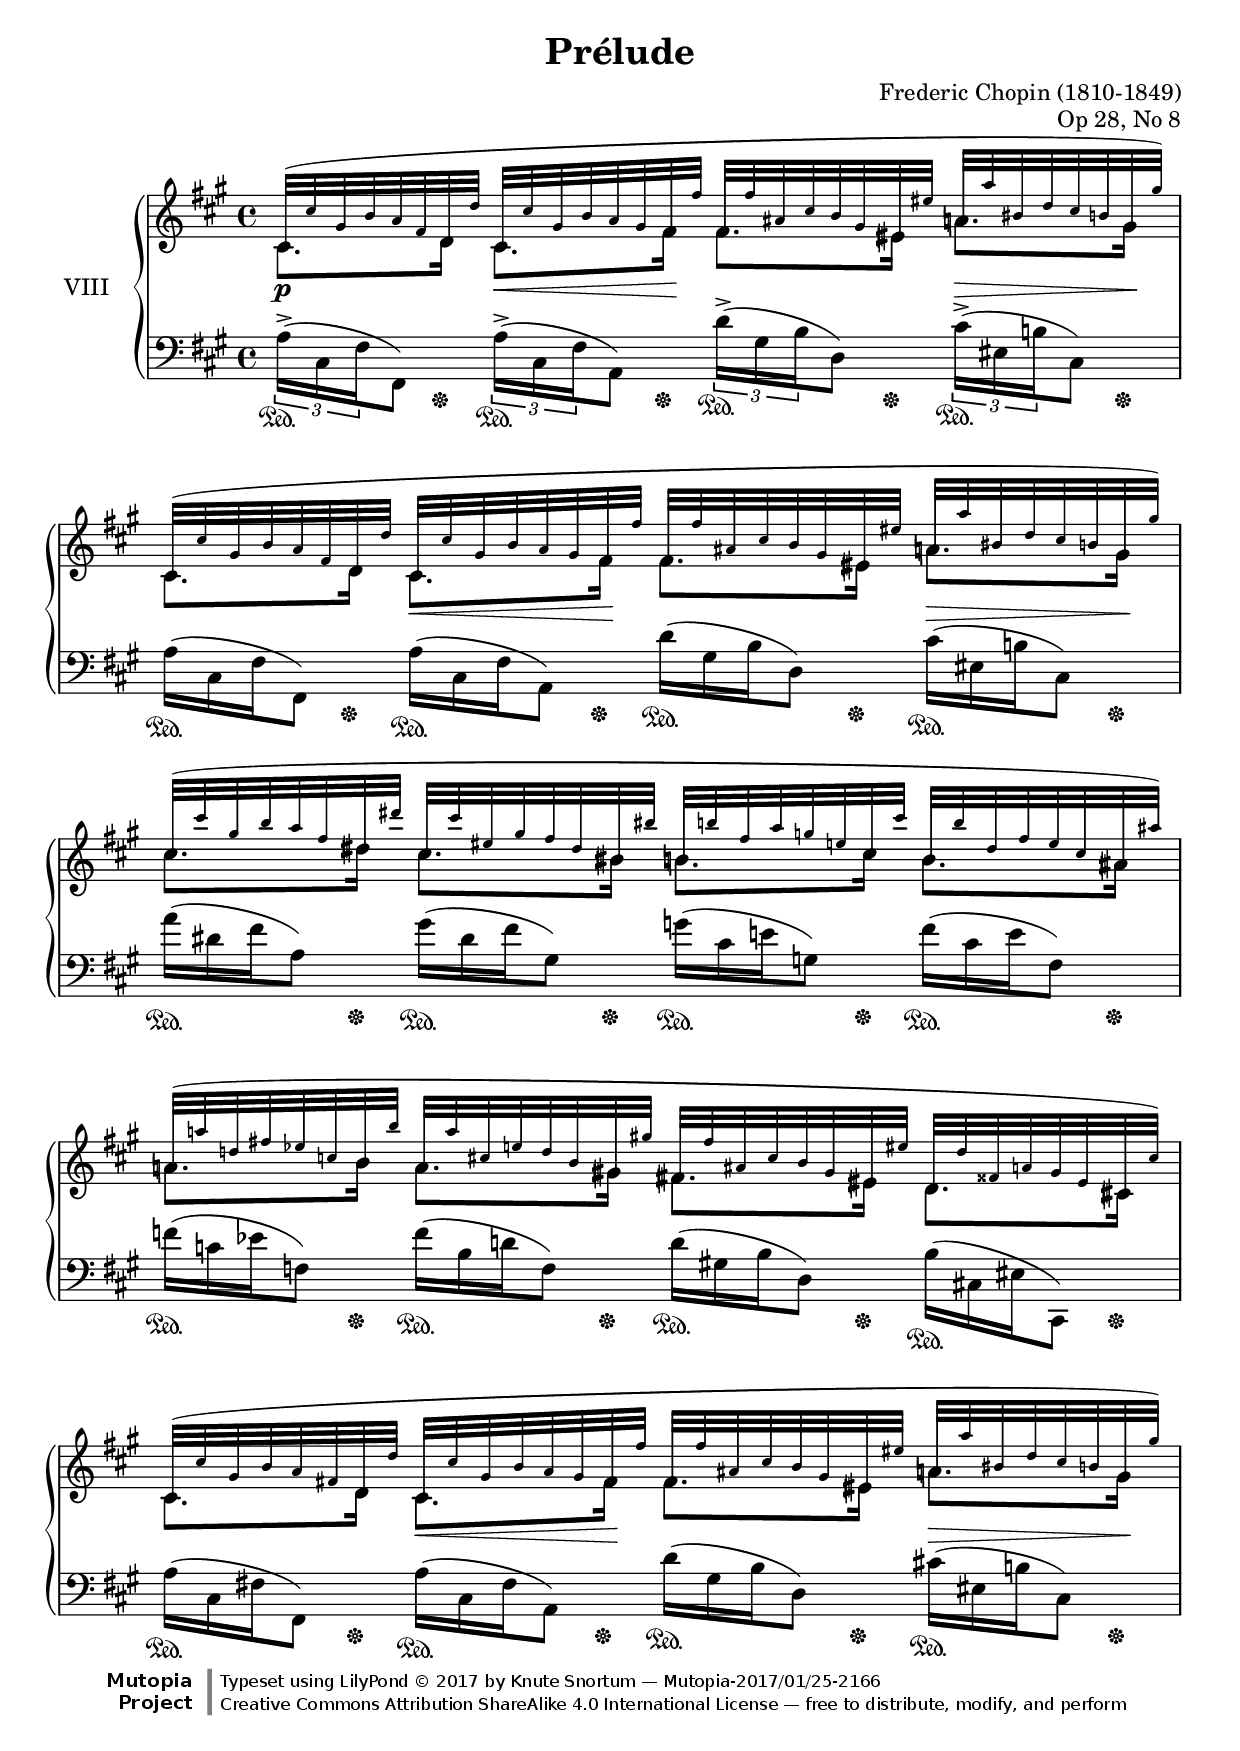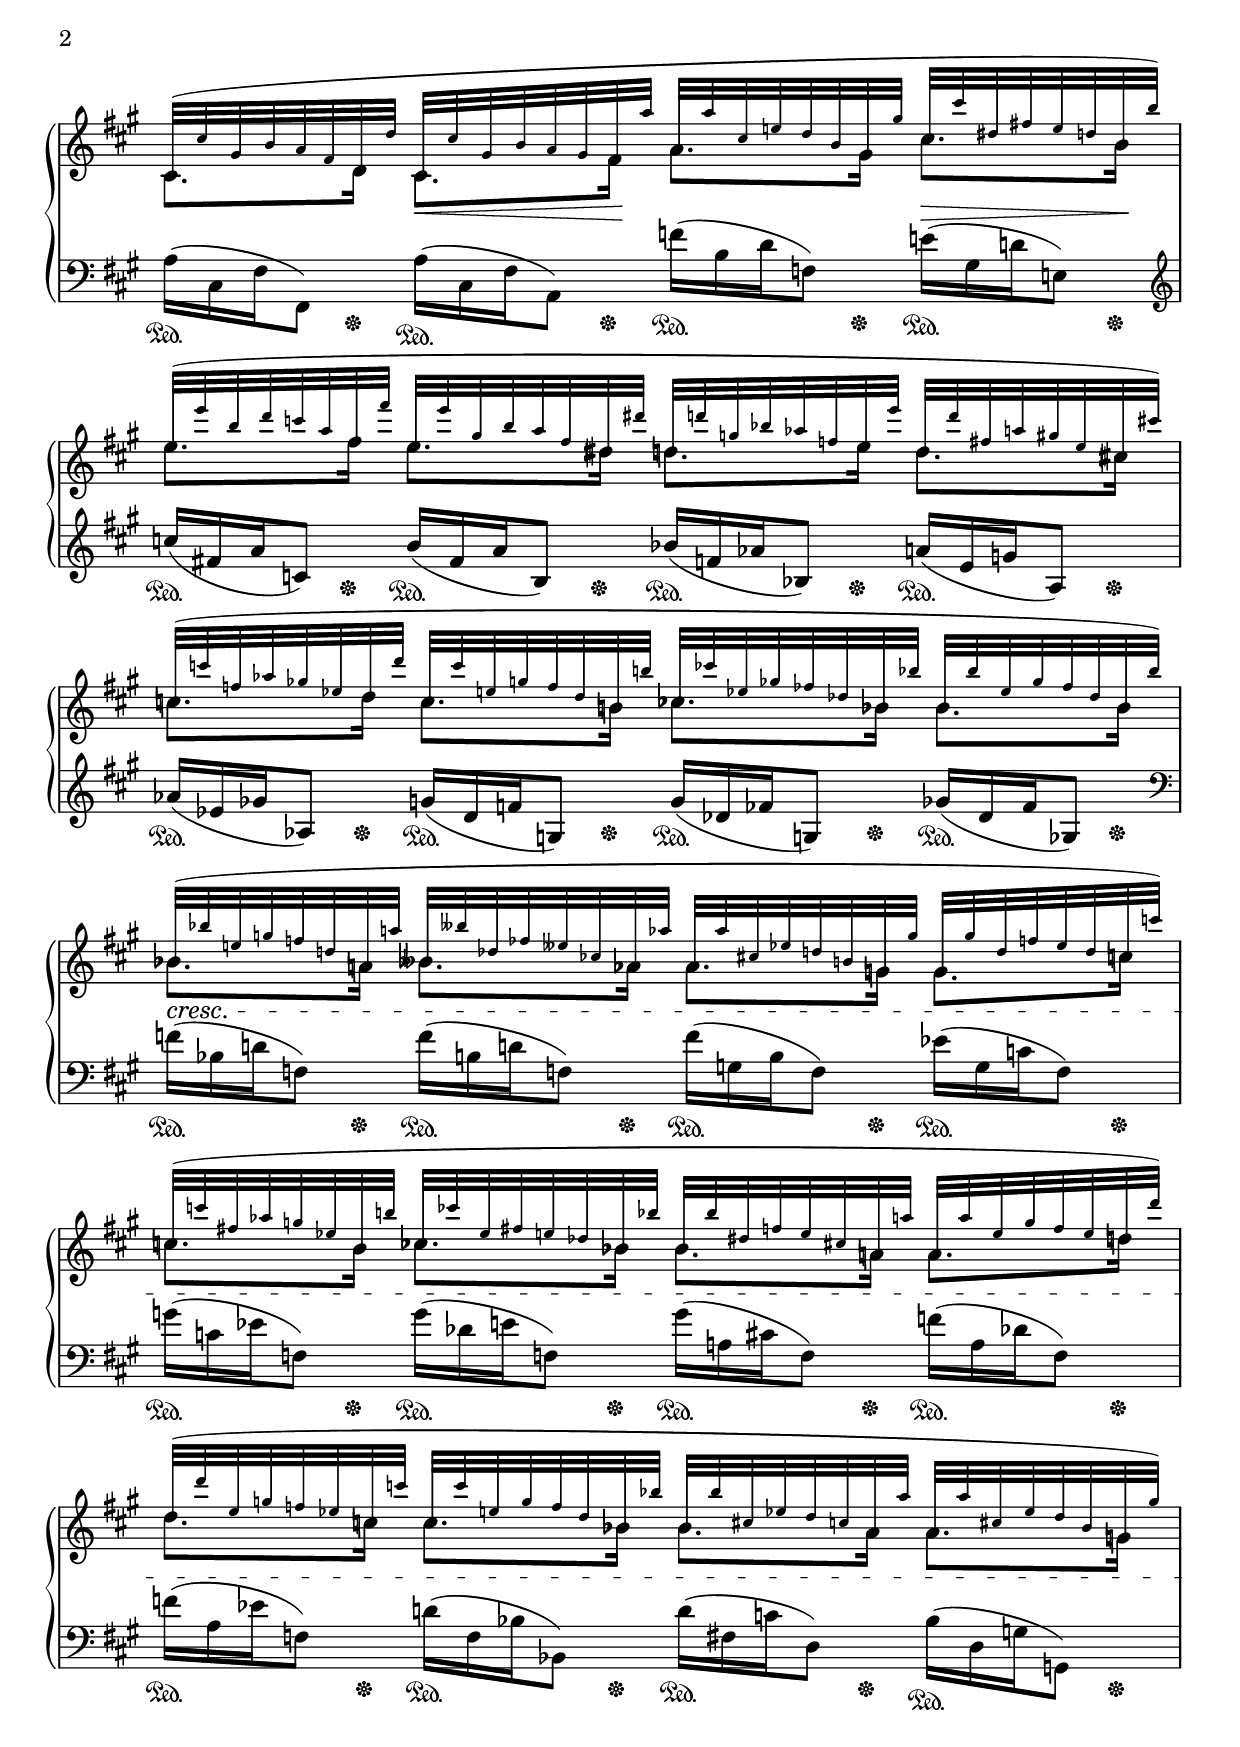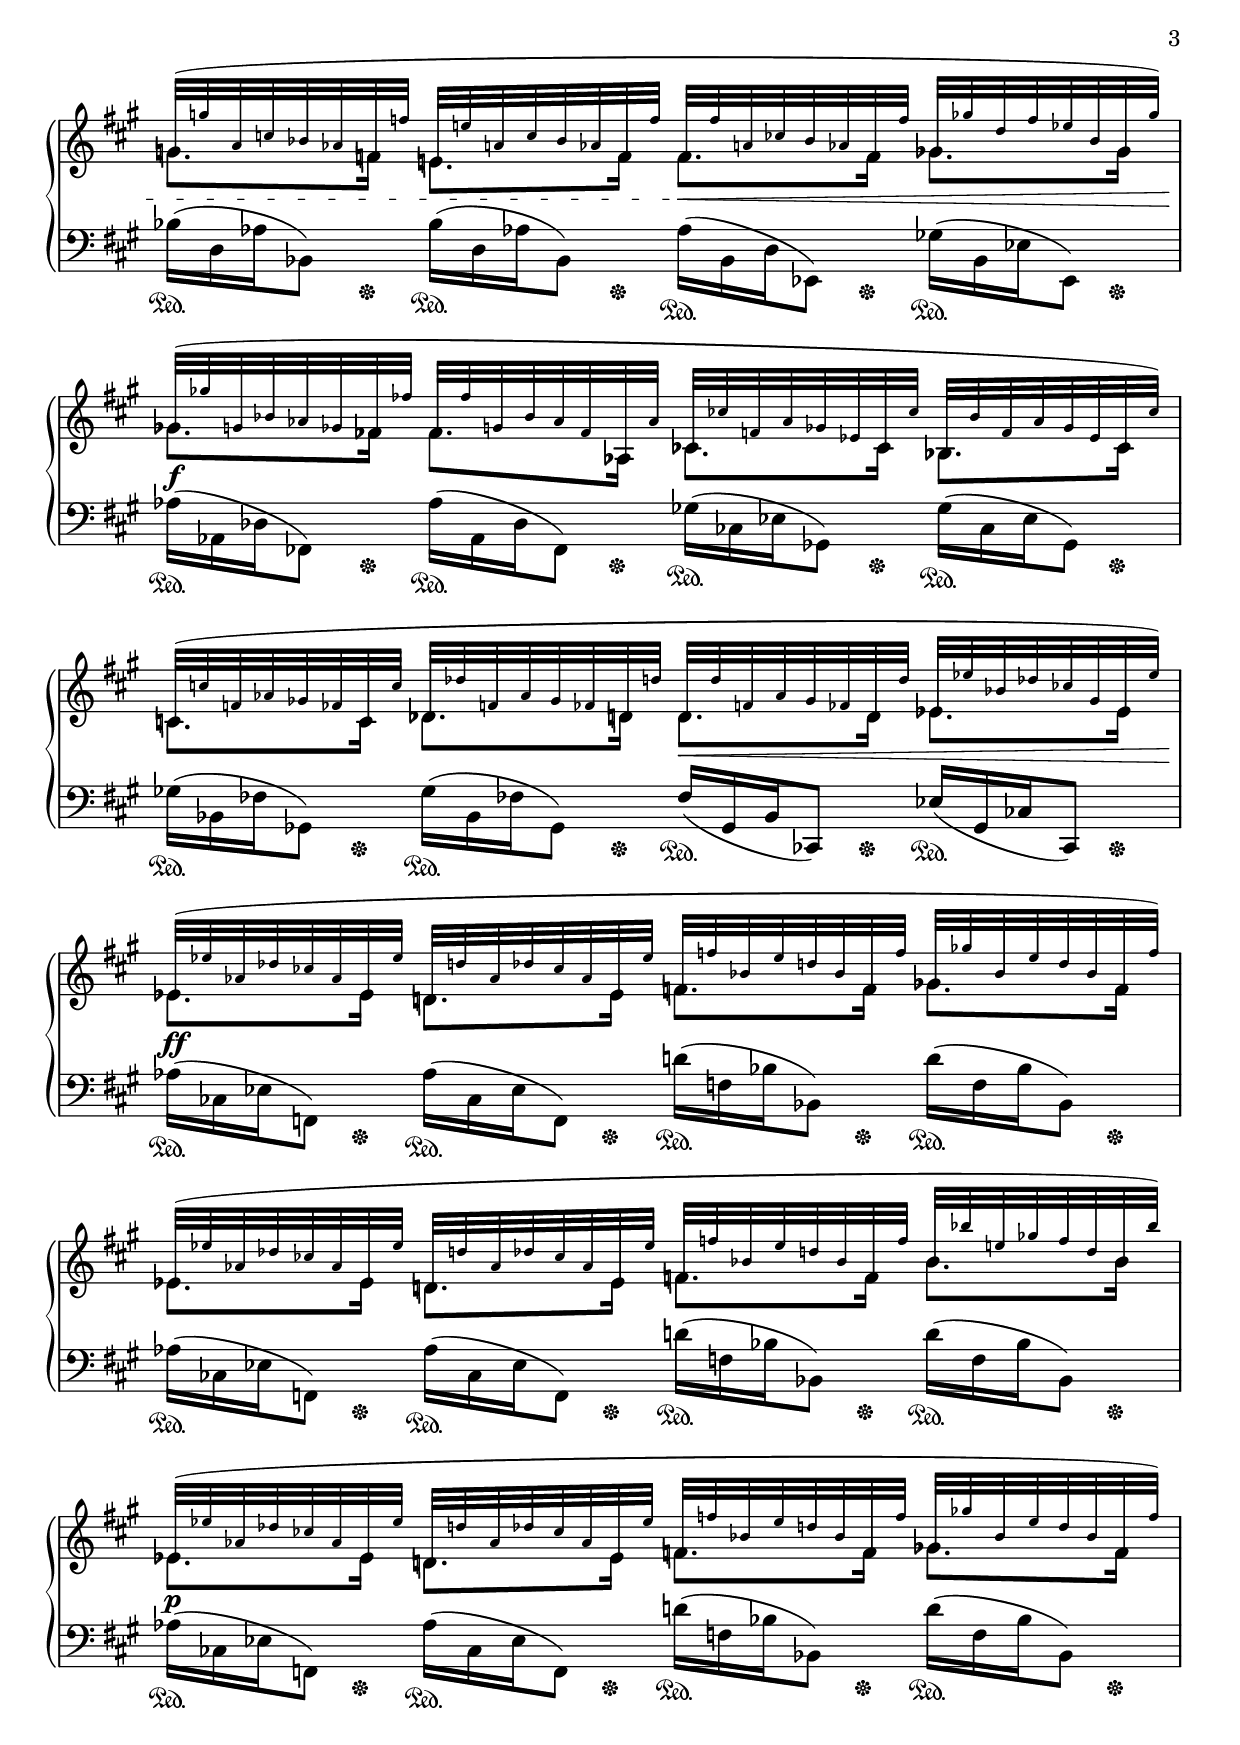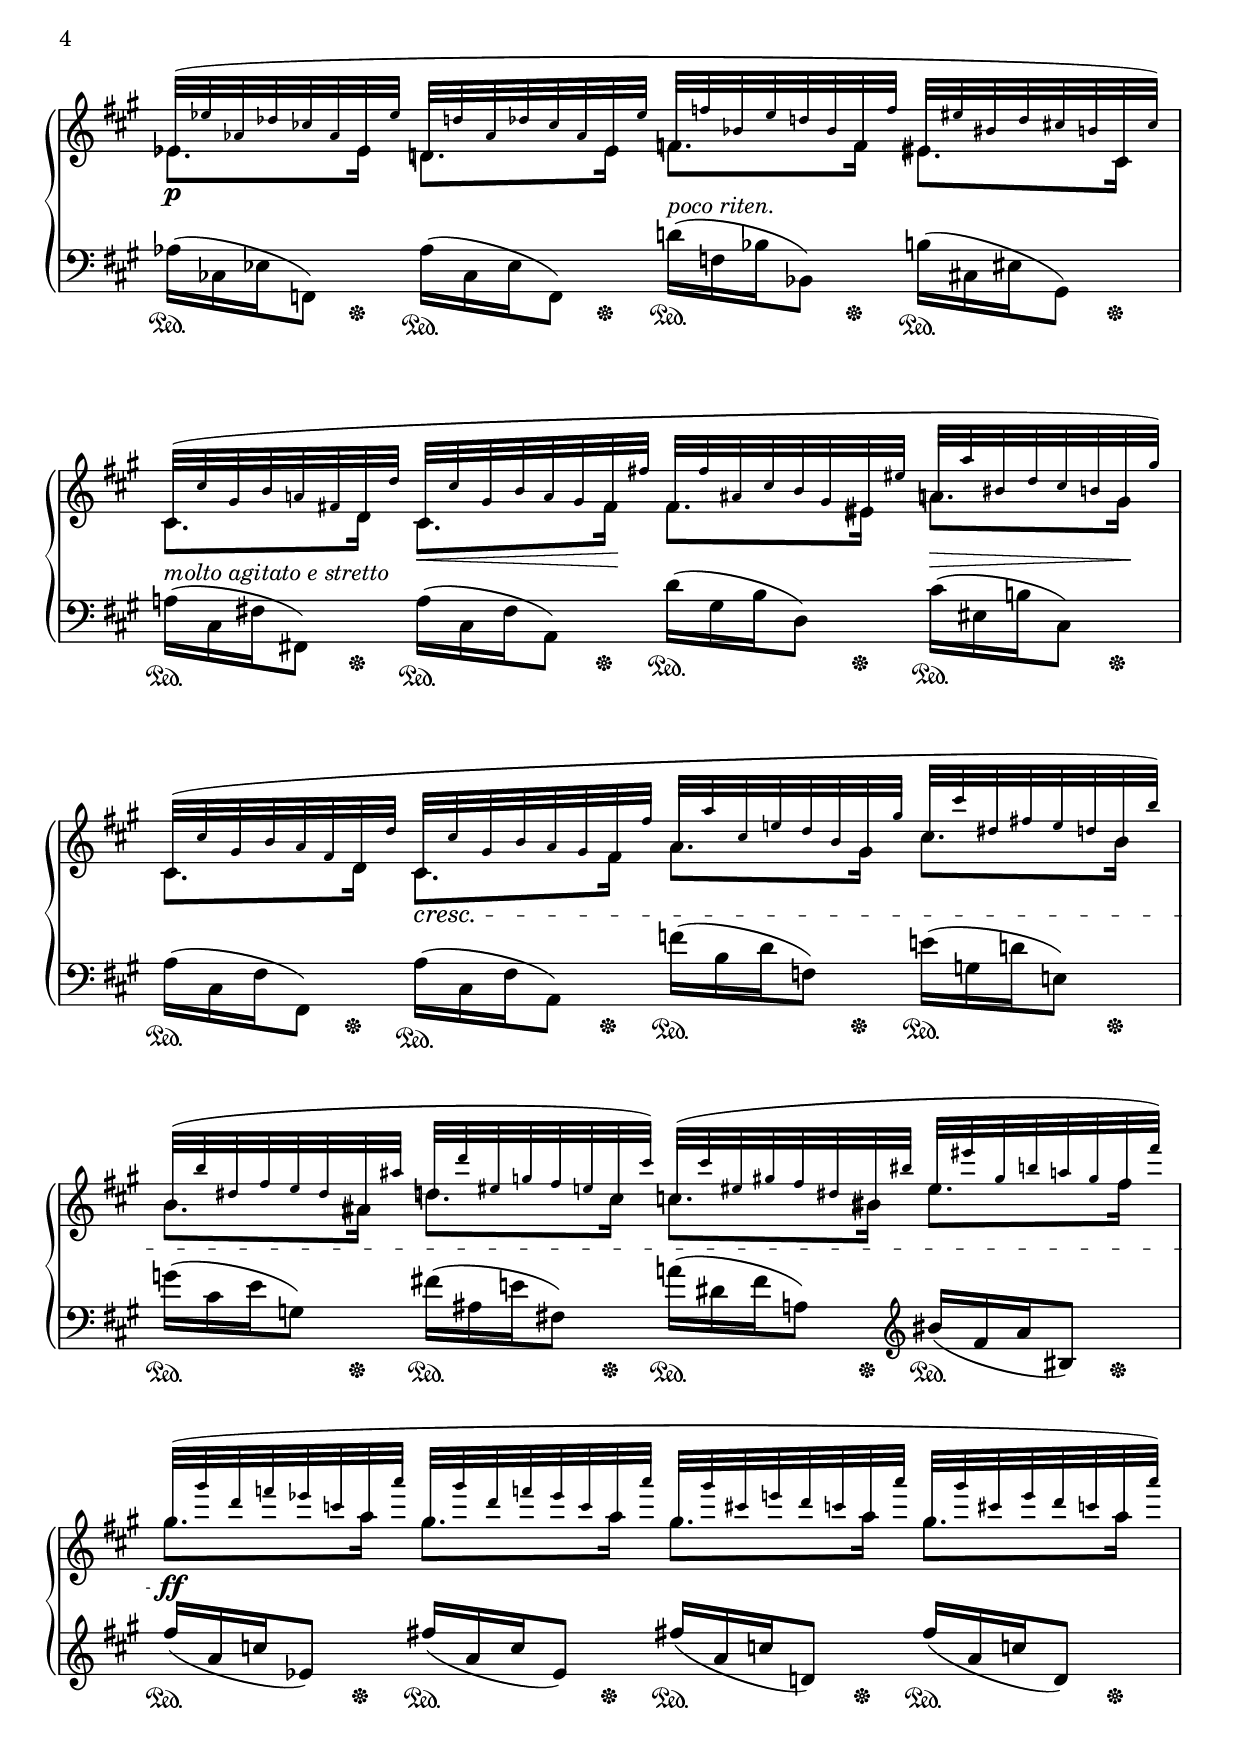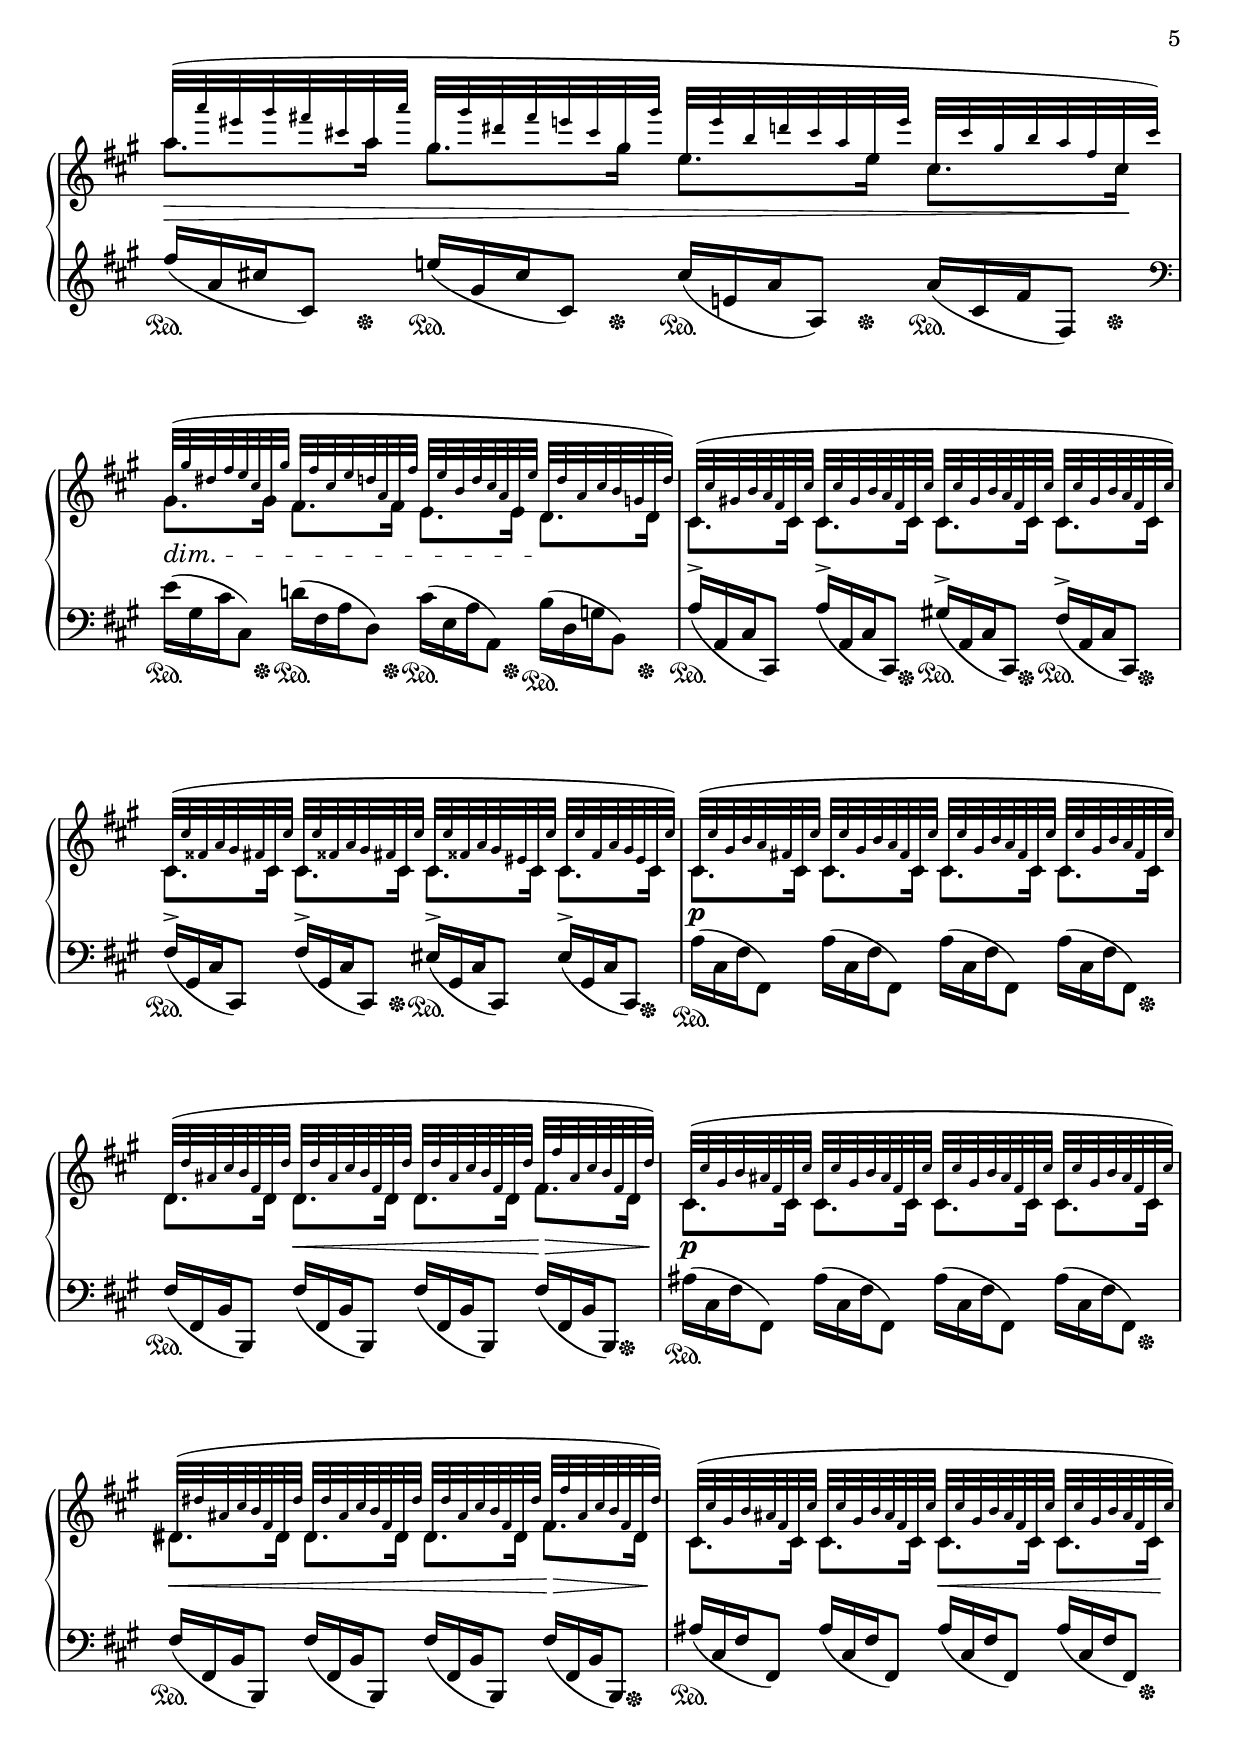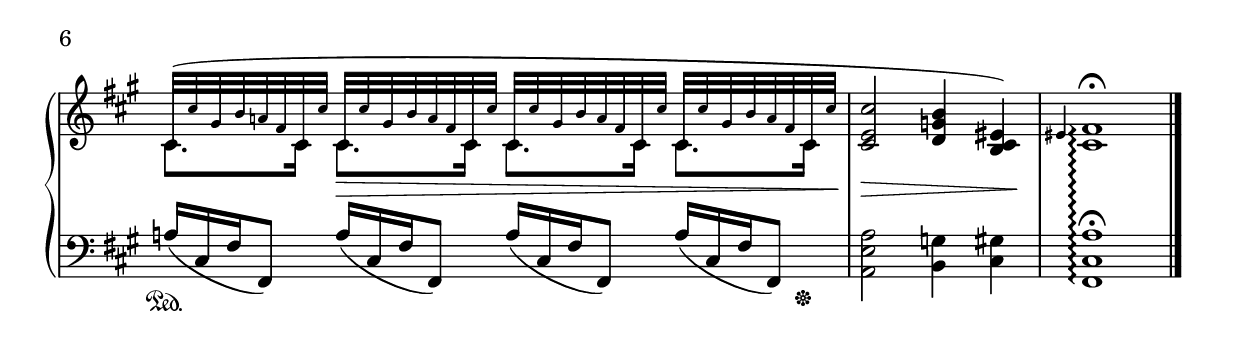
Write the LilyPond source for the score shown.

%...+....1....+....2....+....3....+....4....+....5....+....6....+....7....+....

\version "2.18.2"
\language "english"

\header {
  title = "Prélude"
  composer = "Frederic Chopin (1810-1849)"
  opus = "Op 28, No 8"
  date = "1837"
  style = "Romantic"
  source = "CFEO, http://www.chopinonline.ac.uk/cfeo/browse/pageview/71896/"
  
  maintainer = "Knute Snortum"
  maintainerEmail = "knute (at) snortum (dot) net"
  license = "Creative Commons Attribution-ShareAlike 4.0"
  
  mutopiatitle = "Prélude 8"
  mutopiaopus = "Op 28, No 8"
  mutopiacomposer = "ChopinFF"
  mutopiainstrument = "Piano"

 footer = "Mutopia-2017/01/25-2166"
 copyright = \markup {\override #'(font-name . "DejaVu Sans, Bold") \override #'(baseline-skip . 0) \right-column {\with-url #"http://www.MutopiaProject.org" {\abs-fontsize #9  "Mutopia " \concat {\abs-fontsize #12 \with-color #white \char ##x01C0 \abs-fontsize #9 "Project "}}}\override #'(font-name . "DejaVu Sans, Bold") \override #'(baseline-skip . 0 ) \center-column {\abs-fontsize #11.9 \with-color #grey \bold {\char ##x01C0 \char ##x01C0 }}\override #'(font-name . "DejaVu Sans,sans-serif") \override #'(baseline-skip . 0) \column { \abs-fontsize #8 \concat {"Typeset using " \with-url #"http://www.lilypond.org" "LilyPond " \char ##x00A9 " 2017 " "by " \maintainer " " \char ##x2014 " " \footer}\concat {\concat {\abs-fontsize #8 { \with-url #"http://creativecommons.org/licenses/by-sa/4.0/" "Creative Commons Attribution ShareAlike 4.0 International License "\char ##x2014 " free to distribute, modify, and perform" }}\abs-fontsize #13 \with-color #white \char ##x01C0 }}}
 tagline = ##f
}

su = \sustainOn 
sd = \sustainOff 

global = {
  \key fs \minor
  \time 4/4
  \accidentalStyle piano
}

rightHandUpper = \relative {
  \global
  \clef treble
  \teeny

  | cs'32 ( cs' gs b a fs d d'  
    cs, cs' gs b a gs fs fs'
    fs, fs' as, cs b gs es es'  
    a, a' bs, d cs b gs gs' )
  | cs,,32 ( cs' gs b a fs d d' 
    cs, cs' gs b a gs fs fs'
    fs, fs' as, cs b gs es es'  
    a, a' bs, d cs b gs gs' )
  | cs,32 ( cs' gs b a fs ds ds'
    cs, cs' es, gs fs ds bs bs'
    b, b' fs a g e cs cs'
    b, b' ds, fs e cs as as' )
  | a,32 ( a' d, fs ef c b b'
    a, a' cs, e d b gs gs'
    fs, fs' as, cs b gs es es'
    d, d' fss, a gs es cs cs' )
    
  \barNumberCheck 5
  | cs,32 ( cs' gs b a fs d d'  
    cs, cs' gs b a gs fs fs'
    fs, fs' as, cs b gs es es'  
    a, a' bs, d cs b gs gs' )
  | cs,,32 ( cs' gs b a fs d d'
    cs, cs' gs b a gs fs a'
    a, a' cs, e d b gs gs'
    cs, cs' ds, fs e d b b' )
  | e,32 ( e' b d c a fs fs'
    e, e' gs, b a fs ds ds'
    d, d' g, bf af f e e'
    d, d' fs, a gs e cs cs' )
  | c,32 ( c' f, af gf ef d d'
    c, c' e, g f d b b'
    cf, cf' ef, gf ff df bf bf'
    bf, bf' ef, gf ff df bf bf' )
    
  \barNumberCheck 9
  | bf,32 ( bf' e, g f d a a'
    bff, bff' df, ff eff cf af af'
    af, af' cs, ef d b g g'
    g, g' d f ef d c c' )
  | c,32 ( c' fs, af g ef b b'
    cf, cf' ef, fs e df bf bf'
    bf, bf' ds, f e cs a a'
    a, a' e g f e d d' )
  | d,32 ( d' e, g f ef c c'
    c, c' e, g f d bf bf'
    bf, bf' cs, ef d c a a'
    a, a' cs, ef d bf g g' )
  | g,32 ( g' a, c bf af f f'
    e, e' a, c bf af f f'
    f, f' a, cf bf af f f'
    gf, gf' d f ef bf gf gf' )
    
  \barNumberCheck 13
  | gf,32 ( gf' g, bf af gf ff ff'
    ff, ff' g, bf af ff af, af'
    cf, cf' f, af gf ef cf cf'
    bf, bf' f af gf ef cf cf' )
  | c,32 ( c' f, af gf ff c c'
    df, df' f, af gf ff d d'
    d, d' f, af gf ff d d'
    ef, ef' bf df cf gf ef ef' )
  | ef,32 ( ef' af, df cf af ef ef'
    d, d' af df cf af ef ef'
    f, f' bf, ef d bf f f'
    gf, gf' bf, ef d bf f f' )
  | ef,32 ( ef' af, df cf af ef ef'
    d, d' af df cf af ef ef'
    f, f' bf, ef d bf f f'
    bf, bf'e, gf f d bf bf' )
    
  \barNumberCheck 17
  | ef,,32 ( ef' af, df cf af ef ef'
    d, d' af df cf af ef ef'
    f, f' bf, ef d bf f f'
    gf, gf' bf, ef d bf f f' )
  | ef,32 ( ef' af, df cf af ef ef'
    d, d' af df cf af ef ef'
    f, f' bf, ef d bf f f'
    es, es' bs d cs b cs, cs' )
  | cs,32 ( cs' gs b a fs d d' 
    cs, cs' gs b a gs fs fs'
    fs, fs' as, cs b gs es es'  
    a, a' bs, d cs b gs gs' )
  | cs,,32 ( cs' gs b a fs d d' 
    cs, cs' gs b a gs fs fs'
    a, a' cs, e d b gs gs'
    cs, cs' ds, fs e d b b' )
    
  \barNumberCheck 21
  | b,32 ( b' ds, fs e ds as as'
    d, d' es, g fs e cs cs' )
    cs, ( cs' es, gs fs ds bs bs'
    es, es' gs, b a gs fs fs' )
  | gs,32 ( gs' d f ef c a a' 
    gs, gs' d f ef c a a'
    gs, gs' cs, e d c a a' 
    gs, gs' cs, e d c a a' )
  | a,32 ( a' es gs fs cs a a' 
    gs, gs' ds fs e cs gs gs' 
    e, e' b d cs a e e' 
    cs, cs' gs b a fs cs cs' )
  | gs,32 ( gs' ds fs e cs gs gs' 
    fs, fs' cs e d a fs fs' 
    e, e' b d cs a e e' 
    d, d' a cs b g d d' )
    
  \barNumberCheck 25
  | cs,32 ( cs' gs b a fs cs cs' 
    cs, cs' gs b a fs cs cs' 
    cs, cs' gs b a fs cs cs' 
    cs, cs' gs b a fs cs cs' )
  | cs,32 ( cs' fss, a gs fs cs cs'
    cs, cs' fss, a gs fs cs cs'
    cs, cs' fss, a gs es cs cs'
    cs, cs' fss, a gs es cs cs' )
  | cs,32 ( cs' gs b a fs cs cs' 
    cs, cs' gs b a fs cs cs' 
    cs, cs' gs b a fs cs cs' 
    cs, cs' gs b a fs cs cs' )
  | d,32 ( d' as cs b fs d d'
    d, d' as cs b fs d d'
    d, d' as cs b fs d d'
    fs, fs' as, cs b fs d d' )
    
  \barNumberCheck 29
  | cs,32 ( cs' gs b as fs cs cs' 
    cs, cs' gs b as fs cs cs' 
    cs, cs' gs b as fs cs cs' 
    cs, cs' gs b as fs cs cs' )
  | ds,32 ( ds' as cs b fs ds ds'
    ds, ds' as cs b fs ds ds'
    ds, ds' as cs b fs ds ds'
    fs, fs' as, cs b fs ds ds' )
  | cs,32 ( cs' gs b as fs cs cs' 
    cs, cs' gs b as fs cs cs' 
    cs, cs' gs b as fs cs cs' 
    cs, cs' gs b as fs cs cs' )
  | cs,32 ( cs' gs b a fs cs cs' 
    cs, cs' gs b a fs cs cs' 
    cs, cs' gs b a fs cs cs' 
    cs, cs' gs b a fs cs cs' 
    
  \barNumberCheck 33
  \normalsize
  | <cs, e cs'>2 <d g b>4 <b cs es> )
  | \grace { es4 } <cs fs>1 \arpeggio \fermata
  
  \bar "|."
}

rightHandLower = \relative {
  | cs'8. d16 cs8. fs16 fs8. es16 a8. gs16
  | cs,8. d16 cs8. fs16 fs8. es16 a8. gs16
  | cs8. ds16 cs8. bs16 b8. cs16 b8. as16
  | a8. b16 a8. gs16 fs8. es16 d8. cs16
  
  \barNumberCheck 5
  | cs8. d16 cs8. fs16 fs8. es16 a8. gs16
  | cs,8. d16 cs8. fs16 a8. gs16 cs8. b16
  | e8. fs16 e8. ds16 d8. e16 d8. cs16
  | c8. d16 c8. b16 cf8. bf16 bf8. bf16
  
  \barNumberCheck 9
  | bf8. a16 bff8. af16 af8. g16 g8. c16
  | c8. b16 cf8. bf16 bf8. a16 a8. d16
  | d8. c16 c8. bf16 bf8. a16 a8. g16
  | g8. f16 e8. f16 f8. f16 gf8. gf16
  
  \barNumberCheck 13
  | gf8. ff16 ff8. af,16 cf8. cf16 bf8. cf16
  | c8. c16 df8. d16 d8. d16 ef8. ef16
  | ef8. ef16 d8. ef16 f8. f16 gf8. f16
  | ef8. ef16 d8. ef16 f8. f16 bf8. bf16
  
  \barNumberCheck 17
  | ef,8. ef16 d8. ef16 f8. f16 gf8. f16
  | ef8. ef16 d8. ef16 f8. f16 es8. cs16
  | cs8. d16 cs8. fs16 fs8. es16 a8. gs16
  | cs,8. d16 cs8. fs16 a8. gs16 cs8. b16
  
  \barNumberCheck 21
  | b8. as16 d8. cs16 c8. bs16 es8. fs16
  | gs8. a16 gs8. a16 gs8. a16 gs8. a16
  | a8. a16 gs8. gs16 e8. e16 cs8. cs16
  | gs8. gs16 fs8. fs16 e8. e16 d8. d16
  
  \barNumberCheck 25
  | cs8. cs16 cs8. cs16 cs8. cs16 cs8. cs16
  | cs8. cs16 cs8. cs16 cs8. cs16 cs8. cs16
  | cs8. cs16 cs8. cs16 cs8. cs16 cs8. cs16
  | d8. d16 d8. d16 d8. d16 fs8. d16
  
  \barNumberCheck 29
  | cs8. cs16 cs8. cs16 cs8. cs16 cs8. cs16
  | ds8. ds16 ds8. ds16 ds8. ds16 fs8. ds16
  | cs8. cs16 cs8. cs16 cs8. cs16 cs8. cs16
  | cs8. cs16 cs8. cs16 cs8. cs16 cs8. cs16
}

rightHand = << { 
  \mergeDifferentlyDottedOn
  \rightHandUpper 
} \\ { 
  \rightHandLower 
} >>

leftHandNotes = \relative {
  \global
  \clef bass
  
  \stemDown \tupletDown
  | \tuplet 3/2 { a16-> ( cs, fs } fs,8 )
    \tuplet 3/2 { a'16-> ( cs, fs } a,8 )
    \tuplet 3/2 { d'16-> ( gs, b } d,8 )
    \tuplet 3/2 { cs'16-> ( es, b' } cs,8 )
  \omit TupletNumber \omit TupletBracket
  | \tuplet 3/2 { a'16 ( cs, fs } fs,8 )
    \tuplet 3/2 { a'16 ( cs, fs } a,8 )
    \tuplet 3/2 { d'16 ( gs, b } d,8 )
    \tuplet 3/2 { cs'16 ( es, b' } cs,8 )
  | \tuplet 3/2 { a''16 ( ds, fs } a,8 )
    \tuplet 3/2 { gs'16 ( ds fs } gs,8 )
    \tuplet 3/2 { g'16 ( cs, e } g,8 )
    \tuplet 3/2 { fs'16 ( cs e } fs,8 )
  | \tuplet 3/2 { f'16 ( c ef } f,8 )
    \tuplet 3/2 { f'16 ( b, d } f,8 )
    \tuplet 3/2 { d'16 ( gs, b } d,8 )
    \tuplet 3/2 { b'16 ( cs, es } cs,8 )
    
  \barNumberCheck 5
  | \tuplet 3/2 { a''16 ( cs, fs } fs,8 )
    \tuplet 3/2 { a'16 ( cs, fs } a,8 )
    \tuplet 3/2 { d'16 ( gs, b } d,8 )
    \tuplet 3/2 { cs'16 ( es, b' } cs,8 )
  | \tuplet 3/2 { a'16 ( cs, fs } fs,8 )
    \tuplet 3/2 { a'16 ( cs, fs } a,8 )
    \tuplet 3/2 { f''16 ( b, d } f,8 )
    \tuplet 3/2 { e'16 ( gs, d' } e,8 )
  \clef treble \stemUp \slurDown
  | \tuplet 3/2 { c''16 ( fs, a } c,8 )
    \tuplet 3/2 { b'16 ( fs a } b,8 )
    \tuplet 3/2 { bf'16 ( f af } bf,8 )
    \tuplet 3/2 { a'16 ( e g } a,8 )
  | \tuplet 3/2 { af'16 ( ef gf } af,8 )
    \tuplet 3/2 { g'16 ( d f } g,8 )
    \tuplet 3/2 { g'16 ( df ff } g,8 )
    \tuplet 3/2 { gf'16 ( df ff } gf,8 )
    
  \barNumberCheck 9
  \clef bass \stemDown \slurUp
  | \tuplet 3/2 { f'16 ( bf, d } f,8 )
    \tuplet 3/2 { f'16 ( b, d } f,8 )
    \tuplet 3/2 { f'16 ( g, b } f8 )
    \tuplet 3/2 { ef'16 ( g, c } f,8 )
  | \tuplet 3/2 { g'16 ( c, ef } f,8 )
    \tuplet 3/2 { g'16 ( df e } f,8 )
    \tuplet 3/2 { g'16 ( a, cs } f,8 )
    \tuplet 3/2 { f'16 ( a, df } f,8 )
  | \tuplet 3/2 { f'16 ( a, ef' } f,8 )
    \tuplet 3/2 { d'16 ( f, bf } bf,8 )
    \tuplet 3/2 { d'16 ( fs, c' } d,8 )
    \tuplet 3/2 { bf'16 ( d, g } g,8 )
  | \tuplet 3/2 { bf'16 ( d, af' } bf,8 )
    \tuplet 3/2 { bf'16 ( d, af' } bf,8 )
    \tuplet 3/2 { af'16 ( bf, d } ef,8 )
    \tuplet 3/2 { gf'16 ( bf, ef } ef,8 )
    
  \barNumberCheck 13
  | \tuplet 3/2 { af'16 ( af, df } ff,8 )
    \tuplet 3/2 { af'16 ( af, df } ff,8 )
    \tuplet 3/2 { gf'16 ( cf, ef } gf,8 )
    \tuplet 3/2 { gf'16 ( cf, ef } gf,8 )
  | \tuplet 3/2 { gf'16 ( bf, ff' } gf,8 )
    \tuplet 3/2 { gf'16 ( bf, ff' } gf,8 )
    \stemUp \slurDown
    \tuplet 3/2 { ff'16 ( gf, bf } cf,8 )
    \tuplet 3/2 { ef'16 ( gf, cf } cf,8 )
  \stemDown \slurUp
  | \tuplet 3/2 { af''16 ( cf, ef } f,8 )
    \tuplet 3/2 { af'16 ( cf, ef } f,8 )
    \tuplet 3/2 { d''16 ( f, bf } bf,8 )
    \tuplet 3/2 { d'16 ( f, bf } bf,8 )
  | \tuplet 3/2 { af'16 ( cf, ef } f,8 )
    \tuplet 3/2 { af'16 ( cf, ef } f,8 )
    \tuplet 3/2 { d''16 ( f, bf } bf,8 )
    \tuplet 3/2 { d'16 ( f, bf } bf,8 )
    
  \barNumberCheck 17
  | \tuplet 3/2 { af'16 ( cf, ef } f,8 )
    \tuplet 3/2 { af'16 ( cf, ef } f,8 )
    \tuplet 3/2 { d''16 ( f, bf } bf,8 )
    \tuplet 3/2 { d'16 ( f, bf } bf,8 )  
  | \tuplet 3/2 { af'16 ( cf, ef } f,8 )
    \tuplet 3/2 { af'16 ( cf, ef } f,8 )
    \tuplet 3/2 { d''16 ( f, bf } bf,8 )
    \tuplet 3/2 { b'16 ( cs, es } gs,8 )
  | \tuplet 3/2 { a'16 ( cs, fs } fs,8 )
    \tuplet 3/2 { a'16 ( cs, fs } a,8 )
    \tuplet 3/2 { d'16 ( gs, b } d,8 )
    \tuplet 3/2 { cs'16 ( es, b' } cs,8 )
  | \tuplet 3/2 { a'16 ( cs, fs } fs,8 )
    \tuplet 3/2 { a'16 ( cs, fs } a,8 )
    \tuplet 3/2 { f''16 ( b, d } f,8 )
    \tuplet 3/2 { e'16 ( g, d' } e,8 )
    
  \barNumberCheck 21
  | \tuplet 3/2 { g'16 ( cs, e } g,8 )
    \tuplet 3/2 { fs'16 ( as, e' } fs,8 )
    \tuplet 3/2 { a'16 ( ds, fs } a,8 )
    \clef treble \stemUp \slurDown
    \tuplet 3/2 { bs'16 ( fs a } bs,8 )
  | \tuplet 3/2 { fs''16 ( a, c } ef,8 )
    \tuplet 3/2 { fs'16 ( a, c } ef,8 )
    \tuplet 3/2 { fs'16 ( a, c } d,8 )
    \tuplet 3/2 { fs'16 ( a, c } d,8 )
  | \tuplet 3/2 { fs'16 ( a, cs } cs,8 )
    \tuplet 3/2 { e'16 ( gs, cs } cs,8 )
    \tuplet 3/2 { cs'16 ( e, a } a,8 )
    \tuplet 3/2 { a'16 ( cs, fs } fs,8 )
  \clef bass \stemDown \slurUp
  | \tuplet 3/2 { e'16 ( gs, cs } cs,8 )
    \tuplet 3/2 { d'16 ( fs, a } d,8 )
    \tuplet 3/2 { cs'16 ( e, a } a,8 )
    \tuplet 3/2 { b'16 ( d, g } b,8 )
    
  \barNumberCheck 25
  \stemUp \slurDown
  | \tuplet 3/2 { a'16-> ( a, cs } cs,8 )
    \tuplet 3/2 { a''16-> ( a, cs } cs,8 )
    \tuplet 3/2 { gs''16-> ( a, cs } cs,8 )
    \tuplet 3/2 { fs'16-> ( a, cs } cs,8 )
  | \tuplet 3/2 { fs'16-> ( gs, cs } cs,8 )
    \tuplet 3/2 { fs'16-> ( gs, cs } cs,8 )
    \tuplet 3/2 { es'16-> ( gs, cs } cs,8 )
    \tuplet 3/2 { es'16-> ( gs, cs } cs,8 )
  \stemDown \slurUp
  | \tuplet 3/2 { a''16 ( cs, fs } fs,8 )
    \tuplet 3/2 { a'16 ( cs, fs } fs,8 )
    \tuplet 3/2 { a'16 ( cs, fs } fs,8 )
    \tuplet 3/2 { a'16 ( cs, fs } fs,8 )
  \stemUp \slurDown
  | \tuplet 3/2 { fs'16 ( fs, b } b,8 )
    \tuplet 3/2 { fs''16 ( fs, b } b,8 )
    \tuplet 3/2 { fs''16 ( fs, b } b,8 )
    \tuplet 3/2 { fs''16 ( fs, b } b,8 )
  
  \barNumberCheck 29
  \stemDown \slurUp
  | \tuplet 3/2 { as''16 ( cs, fs } fs,8 )
    \tuplet 3/2 { as'16 ( cs, fs } fs,8 )
    \tuplet 3/2 { as'16 ( cs, fs } fs,8 )
    \tuplet 3/2 { as'16 ( cs, fs } fs,8 )
  \stemUp \slurDown
  | \tuplet 3/2 { fs'16 ( fs, b } b,8 )
    \tuplet 3/2 { fs''16 ( fs, b } b,8 )
    \tuplet 3/2 { fs''16 ( fs, b } b,8 )
    \tuplet 3/2 { fs''16 ( fs, b } b,8 )
  \stemUp \slurDown
  | \tuplet 3/2 { as''16 ( cs, fs } fs,8 )
    \tuplet 3/2 { as'16 ( cs, fs } fs,8 )
    \tuplet 3/2 { as'16 ( cs, fs } fs,8 )
    \tuplet 3/2 { as'16 ( cs, fs } fs,8 )
  | \tuplet 3/2 { a'16 ( cs, fs } fs,8 )
    \tuplet 3/2 { a'16 ( cs, fs } fs,8 )
    \tuplet 3/2 { a'16 ( cs, fs } fs,8 )
    \tuplet 3/2 { a'16 ( cs, fs } fs,8 )
    
  \barNumberCheck 33
  \stemDown
  | <a e' a>2 <b g'>4 <cs gs'>
  | < fs, cs' a'>1 \arpeggio \fermata
}

pedal = {
  \repeat unfold 24 { 
    | s8. \su s16 \sd s8. \su s16 \sd s8. \su s16 \sd s8. \su s16 \sd 
  }
  | s4 \su s8. s16 \sd s8. \su s16 \sd s8. \su s16 \sd 
  | s4 \su s8. s16 \sd s4 \su s8. s16 \sd 
  \repeat unfold 6 {
    | s2. \su s8. s16 \sd
  }
}

leftHand = << {
  \leftHandNotes
} \\ {
  \pedal
} >>

dyn = {
  | s4 \p s8. \< s16 \! s4 s8. \> s16 \!
  | s4 s8. \< s16 \! s4 s8. \> s16 \! 
  | s1
  | s1
  
  \barNumberCheck 5
  | s4 s8. \< s16 \! s4 s8. \> s16 \!
  | s4 s8. \< s16 \! s4 s8. \> s16 \!
  | s1
  | s1
  
  \barNumberCheck 9
  | s1 \cresc
  | s1
  | s1
  | s2 s2 \<
  
  \barNumberCheck 13
  | s1 \f
  | s2 s2 \<
  | s1 \ff
  | s1
  
  \barNumberCheck 17
  | s1 \p
  | s2 \p s2 -\markup{ \italic "poco riten." }
  | s4 -\markup{ \italic "molto agitato e stretto" } 
    s8. \< s16 \! s4 s8. \> s16 \!
  | s4 s2. \cresc
  
  \barNumberCheck 21
  | s1
  | s1 \ff
  | s2. \> s8. s16 \!
  | s2. \dim s4 \!
  
  \barNumberCheck 25
  | s1
  | s1
  | s1 \p
  | s4 s2 \< s4 \>
  
  \barNumberCheck 29
  | s1 \p
  | s2. \< s8. \> s16 \!
  | s2 s4 \< s8. s16 \!
  | s4 s2. \>
  
  \barNumberCheck 33
  | s2. \> s4 \!
}

\score {
  \new PianoStaff <<
    \set PianoStaff.connectArpeggios = ##t
    \set PianoStaff.instrumentName = #"VIII"
    \new Staff \rightHand
    \new Dynamics \dyn
    \new Staff \leftHand
  >>
  \layout {
    \context {
      \Score
      \remove "Bar_number_engraver"
    }
  }
  \midi {
    \tempo 4 = 80
  }
}
